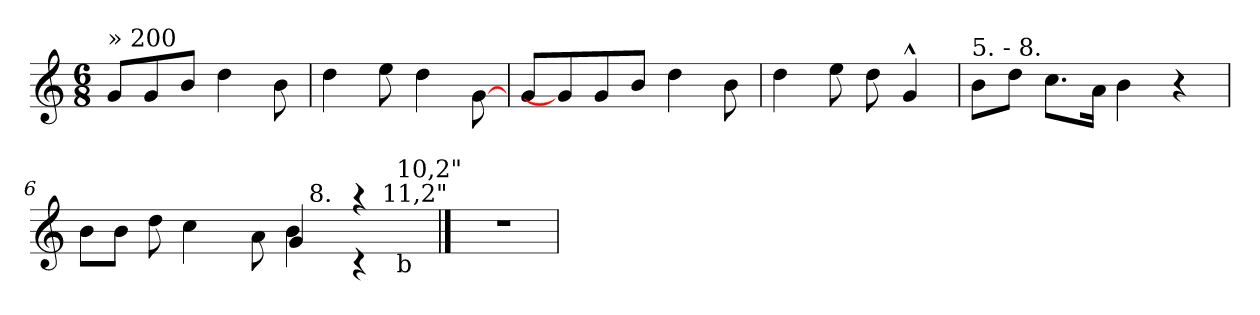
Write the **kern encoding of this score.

**kern
*part1
*staff1
*clefG2
*k[]
*C:
*M6/8
=1
!LO:TX:a:t=» 200
8g/L
8g/
8b/J
4dd\
8b\
=2
4dd\
8ee\
4dd\
[8g\
!!LO:LB:g=z
=3
8g/L
8g\]
8g/
8b/J
4dd\
8b\
=4
4dd\
8ee\
8dd\
4g^^/
!!LO:LB:g=z
=5
!LO:TX:a:t=5. - 8.
8b\L
8dd\J
8.cc\L
16a\Jk
4b\
4r
=6
*^
*	*^
*	*	*^
*	*	*	*^
8b\L	4b\yy	2ryy	1ryy	1ryy
8b\J	.	.	.	.
8dd\	4b\yy	.	.	.
4cc\	.	.	.	.
.	4b\yy	4ryy	.	.
8a\	.	.	.	.
4b\	4g!/	16ryy	.	.
!	!	!LO:TX:a:t=8.	!	!
.	.	4..ryy	.	.
4raa	4rc	.	16.ryy	8ryy
!	!	!	!LO:TX:a:t=11,2"	!
.	.	.	8ryy	.
!	!	!	!	!LO:TX:a:t=10,2"
!	!	!	!	!LO:TX:b:t=b
.	.	.	.	8ryy
.	.	.	32ryy	.
*v	*v	*v	*v	*v
!!LO:PB:g=z
==7
2.r
=
*-
